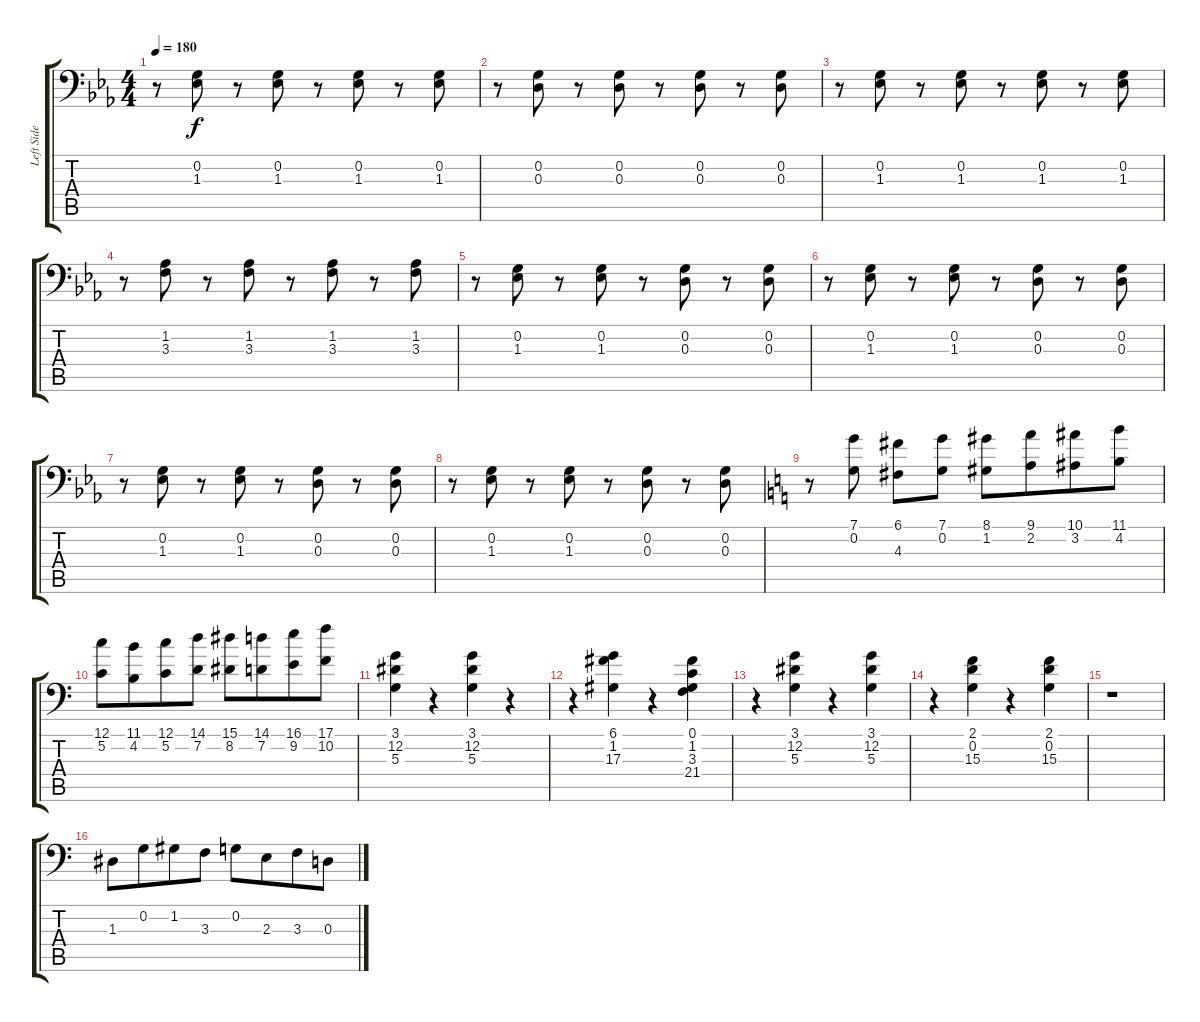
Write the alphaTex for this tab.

\track ("Left Side (R. H. Piano)" "Left Side ") {instrument acousticguitarsteel}
\staff {score tabs}
\tuning (C3 G2 D2 A1 E1 B0) {hide}
\ts (4 4)
\tempo 180
\clef f4
\ks eb
r.8{dy f} (0.2 1.3).8 r.8 (0.2 1.3).8 r.8 (0.2 1.3).8 r.8 (0.2 1.3).8 |
r.8 (0.2 0.3).8 r.8 (0.2 0.3).8 r.8 (0.2 0.3).8 r.8 (0.2 0.3).8 |
r.8 (0.2 1.3).8 r.8 (0.2 1.3).8 r.8 (0.2 1.3).8 r.8 (0.2 1.3).8 |
r.8 (1.2 3.3).8 r.8 (1.2 3.3).8 r.8 (1.2 3.3).8 r.8 (1.2 3.3).8 |
r.8 (0.2 1.3).8 r.8 (0.2 1.3).8 r.8 (0.2 0.3).8 r.8 (0.2 0.3).8 |
r.8 (0.2 1.3).8 r.8 (0.2 1.3).8 r.8 (0.2 0.3).8 r.8 (0.2 0.3).8 |
r.8 (0.2 1.3).8 r.8 (0.2 1.3).8 r.8 (0.2 0.3).8 r.8 (0.2 0.3).8 |
r.8 (0.2 1.3).8 r.8 (0.2 1.3).8 r.8 (0.2 0.3).8 r.8 (0.2 0.3).8 |
\ks c
r.8 (7.1 0.2).8 (6.1 4.3).8 (7.1 0.2).8 (8.1 1.2).8 (9.1 2.2).8{beam merge} (10.1 3.2).8 (11.1 4.2).8 |
(12.1 5.2).8 (11.1 4.2).8{beam merge} (12.1 5.2).8 (14.1 7.2).8 (15.1 8.2).8 (14.1 7.2).8{beam merge} (16.1 9.2).8 (17.1 10.2).8 |
(3.1 12.2 5.3).4 r.4 (3.1 12.2 5.3).4 r.4 |
r.4 (6.1 1.2 17.3).4 r.4 (0.1 1.2 3.3 21.4).4 |
r.4 (3.1 12.2 5.3).4 r.4 (3.1 12.2 5.3).4 |
r.4 (2.1 0.2 15.3).4 r.4 (2.1 0.2 15.3).4 |
r.1 |
1.3.8 0.2.8{beam merge} 1.2.8 3.3.8 0.2.8 2.3.8{beam merge} 3.3.8 0.3.8
